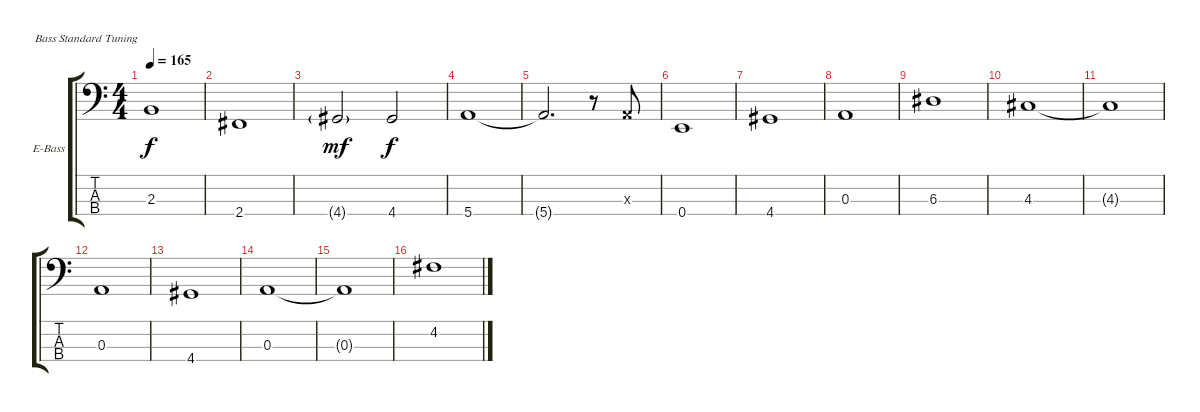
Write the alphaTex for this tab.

\defaultSystemsLayout 4
\bracketExtendMode groupsimilarinstruments
\firstSystemTrackNameOrientation horizontal
\otherSystemsTrackNameOrientation horizontal
\track ("Electric Bass" "E-Bass") {instrument electricbassfinger}
\staff {score tabs}
\tuning (G2 D2 A1 E1)
\ts (4 4)
\tempo 165
\clef f4
\ks c
2.3.1{dy f} |
2.4.1 |
4.4{g}.2{dy mf} 4.4.2{dy f} |
5.4.1 |
5.4{t}.2{d} r.8 0.3{x}.8 |
0.4.1 |
4.4.1 |
0.3.1 |
6.3.1 |
4.3.1 |
4.3{t}.1 |
0.3.1 |
4.4.1 |
0.3.1 |
0.3{t}.1 |
4.2.1
